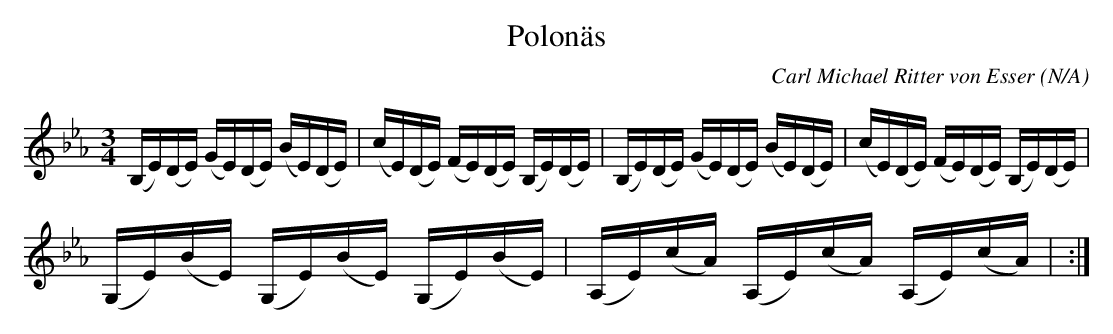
X:1
T:Polonäs
C:Carl Michael Ritter von Esser
O:N/A
M:3/4
L:1/16
K:Eb
 (B,E)(DE) (GE)(DE) (BE)(DE) |(cE)(DE) (FE)(DE) (B,E)(DE) | (B,E)(DE) (GE)(DE) (BE)(DE) |(cE)(DE) (FE)(DE) (B,E)(DE)|
(G,E)(BE) (G,E)(BE) (G,E)(BE)| (A,E)(cA) (A,E)(cA) (A,E)(cA)|   :|
